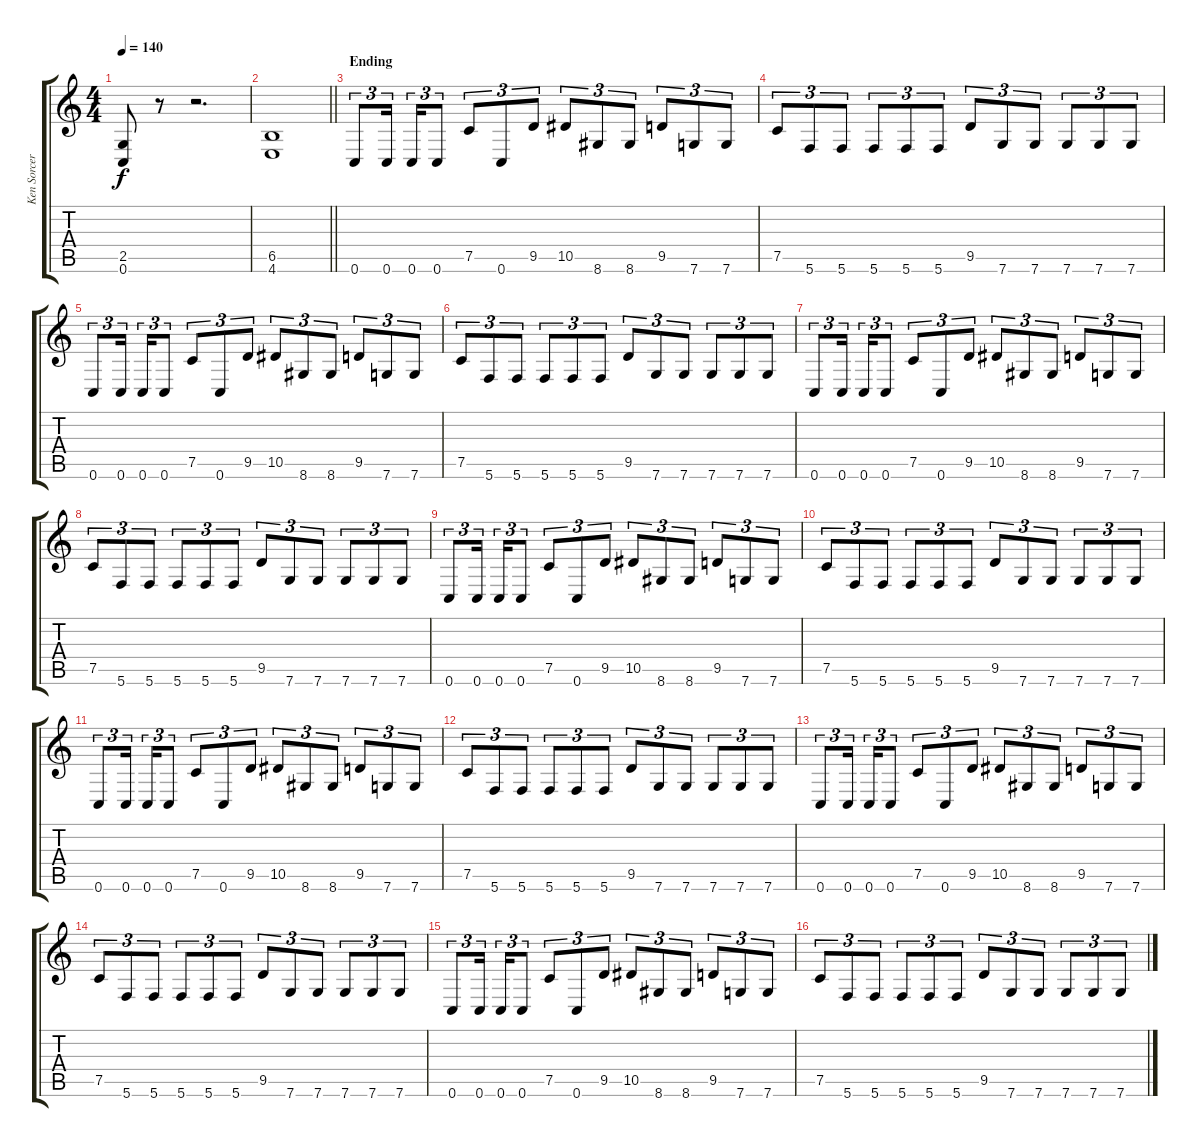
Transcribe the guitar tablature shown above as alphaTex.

\track ("Ken Sorceron" "Ken Sorcer") {instrument distortionguitar}
\staff {score tabs}
\tuning (C4 G3 Eb3 Bb2 F2 C2) {hide}
\ts (4 4)
\tempo 140
\clef g2
\ks c
(2.5 0.6).8{dy f} r.8 r.2{d} |
\barLineRight lightlight
(6.5 4.6).1 |
\section ("" "Ending")
0.6.8{tu (3 2)} 0.6.16{tu (3 2) beam splitsecondary} 0.6.16{tu (3 2)} 0.6.8{tu (3 2)} 7.5.8{tu (3 2)} 0.6.8{tu (3 2)} 9.5.8{tu (3 2)} 10.5.8{tu (3 2)} 8.6.8{tu (3 2)} 8.6.8{tu (3 2)} 9.5.8{tu (3 2)} 7.6.8{tu (3 2)} 7.6.8{tu (3 2)} |
7.5.8{tu (3 2)} 5.6.8{tu (3 2)} 5.6.8{tu (3 2)} 5.6.8{tu (3 2)} 5.6.8{tu (3 2)} 5.6.8{tu (3 2)} 9.5.8{tu (3 2)} 7.6.8{tu (3 2)} 7.6.8{tu (3 2)} 7.6.8{tu (3 2)} 7.6.8{tu (3 2)} 7.6.8{tu (3 2)} |
0.6.8{tu (3 2)} 0.6.16{tu (3 2) beam splitsecondary} 0.6.16{tu (3 2)} 0.6.8{tu (3 2)} 7.5.8{tu (3 2)} 0.6.8{tu (3 2)} 9.5.8{tu (3 2)} 10.5.8{tu (3 2)} 8.6.8{tu (3 2)} 8.6.8{tu (3 2)} 9.5.8{tu (3 2)} 7.6.8{tu (3 2)} 7.6.8{tu (3 2)} |
7.5.8{tu (3 2)} 5.6.8{tu (3 2)} 5.6.8{tu (3 2)} 5.6.8{tu (3 2)} 5.6.8{tu (3 2)} 5.6.8{tu (3 2)} 9.5.8{tu (3 2)} 7.6.8{tu (3 2)} 7.6.8{tu (3 2)} 7.6.8{tu (3 2)} 7.6.8{tu (3 2)} 7.6.8{tu (3 2)} |
0.6.8{tu (3 2)} 0.6.16{tu (3 2) beam splitsecondary} 0.6.16{tu (3 2)} 0.6.8{tu (3 2)} 7.5.8{tu (3 2)} 0.6.8{tu (3 2)} 9.5.8{tu (3 2)} 10.5.8{tu (3 2)} 8.6.8{tu (3 2)} 8.6.8{tu (3 2)} 9.5.8{tu (3 2)} 7.6.8{tu (3 2)} 7.6.8{tu (3 2)} |
7.5.8{tu (3 2)} 5.6.8{tu (3 2)} 5.6.8{tu (3 2)} 5.6.8{tu (3 2)} 5.6.8{tu (3 2)} 5.6.8{tu (3 2)} 9.5.8{tu (3 2)} 7.6.8{tu (3 2)} 7.6.8{tu (3 2)} 7.6.8{tu (3 2)} 7.6.8{tu (3 2)} 7.6.8{tu (3 2)} |
0.6.8{tu (3 2)} 0.6.16{tu (3 2) beam splitsecondary} 0.6.16{tu (3 2)} 0.6.8{tu (3 2)} 7.5.8{tu (3 2)} 0.6.8{tu (3 2)} 9.5.8{tu (3 2)} 10.5.8{tu (3 2)} 8.6.8{tu (3 2)} 8.6.8{tu (3 2)} 9.5.8{tu (3 2)} 7.6.8{tu (3 2)} 7.6.8{tu (3 2)} |
7.5.8{tu (3 2)} 5.6.8{tu (3 2)} 5.6.8{tu (3 2)} 5.6.8{tu (3 2)} 5.6.8{tu (3 2)} 5.6.8{tu (3 2)} 9.5.8{tu (3 2)} 7.6.8{tu (3 2)} 7.6.8{tu (3 2)} 7.6.8{tu (3 2)} 7.6.8{tu (3 2)} 7.6.8{tu (3 2)} |
0.6.8{tu (3 2)} 0.6.16{tu (3 2) beam splitsecondary} 0.6.16{tu (3 2)} 0.6.8{tu (3 2)} 7.5.8{tu (3 2)} 0.6.8{tu (3 2)} 9.5.8{tu (3 2)} 10.5.8{tu (3 2)} 8.6.8{tu (3 2)} 8.6.8{tu (3 2)} 9.5.8{tu (3 2)} 7.6.8{tu (3 2)} 7.6.8{tu (3 2)} |
7.5.8{tu (3 2)} 5.6.8{tu (3 2)} 5.6.8{tu (3 2)} 5.6.8{tu (3 2)} 5.6.8{tu (3 2)} 5.6.8{tu (3 2)} 9.5.8{tu (3 2)} 7.6.8{tu (3 2)} 7.6.8{tu (3 2)} 7.6.8{tu (3 2)} 7.6.8{tu (3 2)} 7.6.8{tu (3 2)} |
0.6.8{tu (3 2)} 0.6.16{tu (3 2) beam splitsecondary} 0.6.16{tu (3 2)} 0.6.8{tu (3 2)} 7.5.8{tu (3 2)} 0.6.8{tu (3 2)} 9.5.8{tu (3 2)} 10.5.8{tu (3 2)} 8.6.8{tu (3 2)} 8.6.8{tu (3 2)} 9.5.8{tu (3 2)} 7.6.8{tu (3 2)} 7.6.8{tu (3 2)} |
7.5.8{tu (3 2)} 5.6.8{tu (3 2)} 5.6.8{tu (3 2)} 5.6.8{tu (3 2)} 5.6.8{tu (3 2)} 5.6.8{tu (3 2)} 9.5.8{tu (3 2)} 7.6.8{tu (3 2)} 7.6.8{tu (3 2)} 7.6.8{tu (3 2)} 7.6.8{tu (3 2)} 7.6.8{tu (3 2)} |
0.6.8{tu (3 2)} 0.6.16{tu (3 2) beam splitsecondary} 0.6.16{tu (3 2)} 0.6.8{tu (3 2)} 7.5.8{tu (3 2)} 0.6.8{tu (3 2)} 9.5.8{tu (3 2)} 10.5.8{tu (3 2)} 8.6.8{tu (3 2)} 8.6.8{tu (3 2)} 9.5.8{tu (3 2)} 7.6.8{tu (3 2)} 7.6.8{tu (3 2)} |
7.5.8{tu (3 2)} 5.6.8{tu (3 2)} 5.6.8{tu (3 2)} 5.6.8{tu (3 2)} 5.6.8{tu (3 2)} 5.6.8{tu (3 2)} 9.5.8{tu (3 2)} 7.6.8{tu (3 2)} 7.6.8{tu (3 2)} 7.6.8{tu (3 2)} 7.6.8{tu (3 2)} 7.6.8{tu (3 2)}
